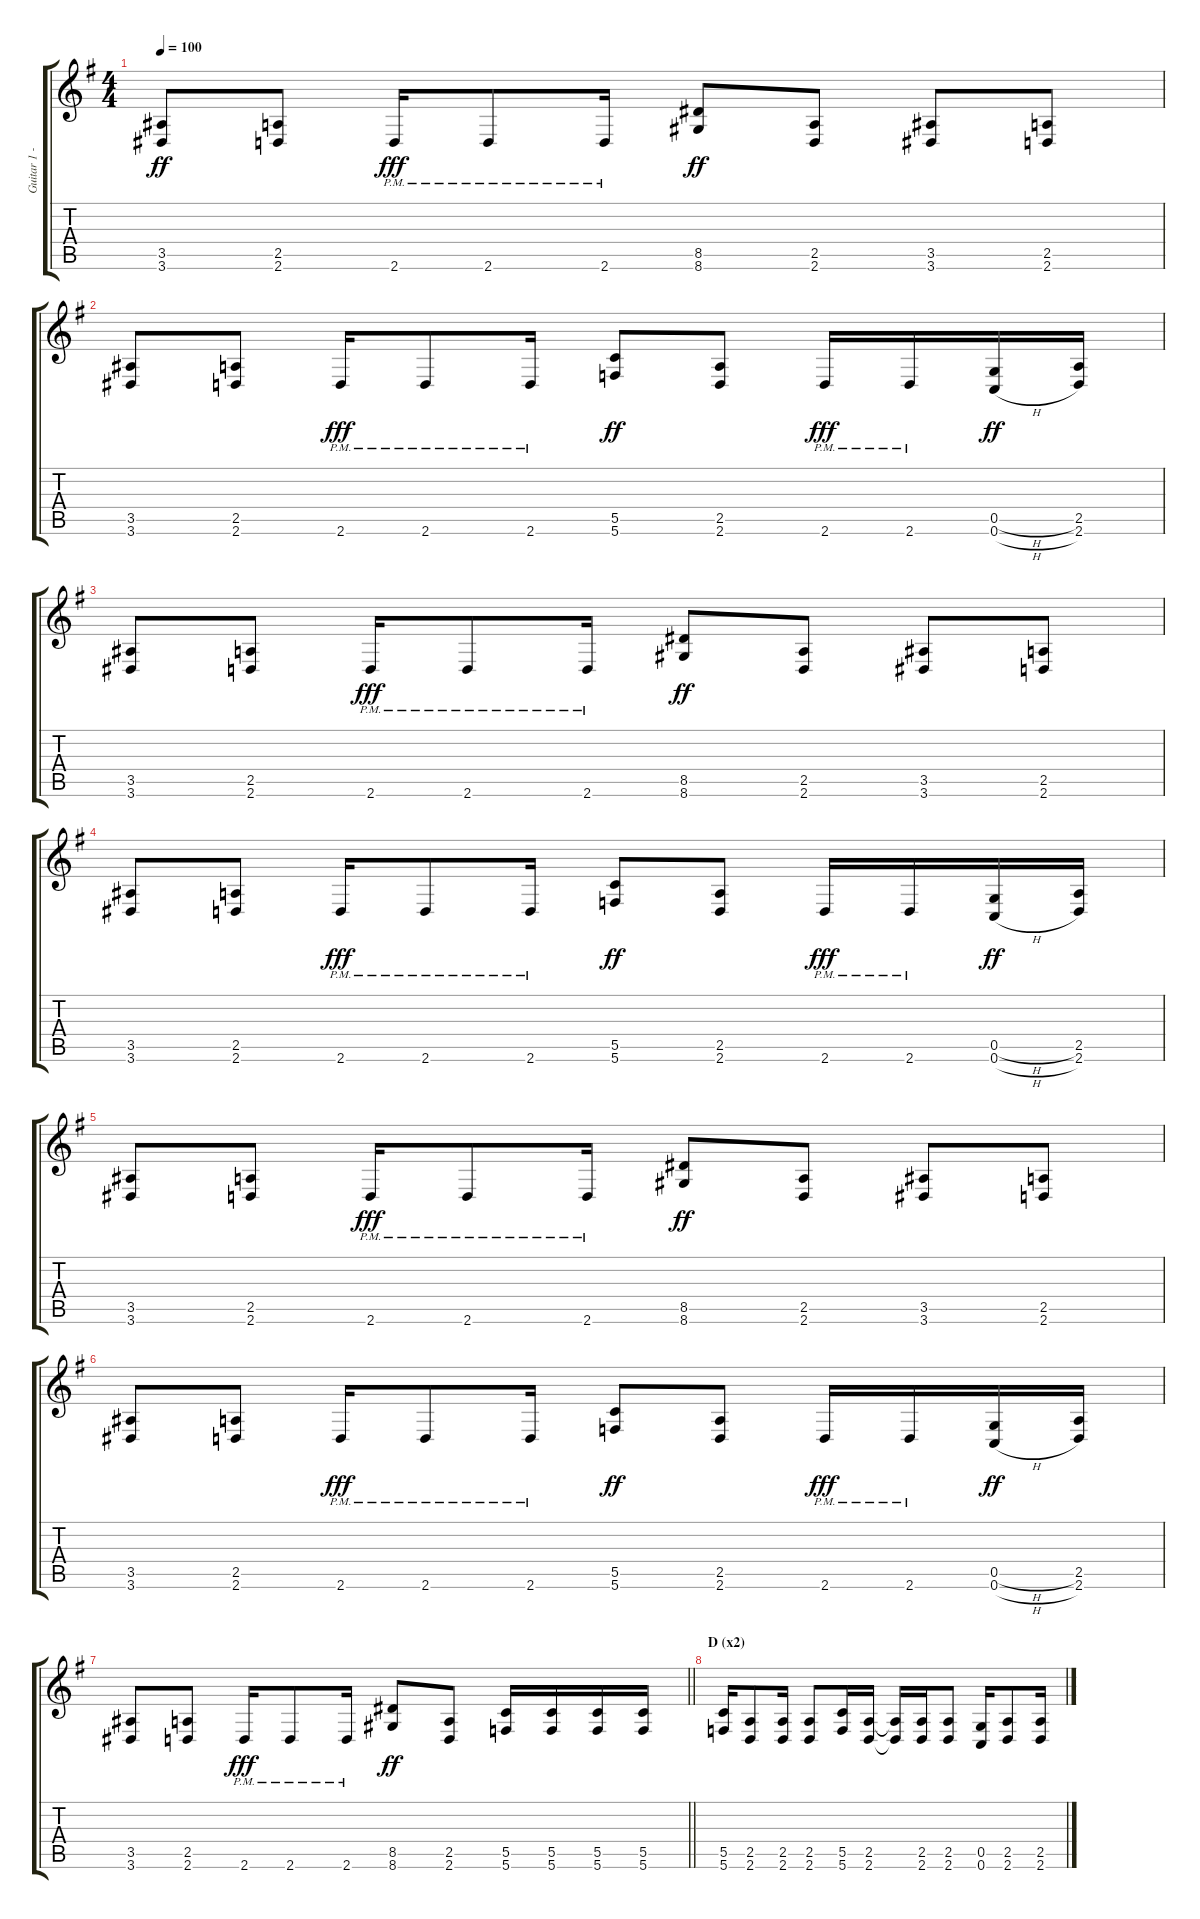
\track ("Guitar 1 - Uruha" "Guitar 1 -") {instrument distortionguitar}
\staff {score tabs}
\tuning (D4 A3 F3 C3 G2 C2) {hide}
\ts (4 4)
\tempo 100
\clef g2
\ks g
(3.5 3.6).8{dy ff} (2.5 2.6).8 2.6{pm}.16{dy fff} 2.6{pm}.8 2.6{pm}.16 (8.5 8.6).8{dy ff} (2.5 2.6).8 (3.5 3.6).8 (2.5 2.6).8 |
(3.5 3.6).8 (2.5 2.6).8 2.6{pm}.16{dy fff} 2.6{pm}.8 2.6{pm}.16 (5.5 5.6).8{dy ff} (2.5 2.6).8 2.6{pm}.16{dy fff} 2.6{pm}.16 (0.5{h} 0.6{h}).16{dy ff} (2.5 2.6).16 |
(3.5 3.6).8 (2.5 2.6).8 2.6{pm}.16{dy fff} 2.6{pm}.8 2.6{pm}.16 (8.5 8.6).8{dy ff} (2.5 2.6).8 (3.5 3.6).8 (2.5 2.6).8 |
(3.5 3.6).8 (2.5 2.6).8 2.6{pm}.16{dy fff} 2.6{pm}.8 2.6{pm}.16 (5.5 5.6).8{dy ff} (2.5 2.6).8 2.6{pm}.16{dy fff} 2.6{pm}.16 (0.5{h} 0.6{h}).16{dy ff} (2.5 2.6).16 |
(3.5 3.6).8 (2.5 2.6).8 2.6{pm}.16{dy fff} 2.6{pm}.8 2.6{pm}.16 (8.5 8.6).8{dy ff} (2.5 2.6).8 (3.5 3.6).8 (2.5 2.6).8 |
(3.5 3.6).8 (2.5 2.6).8 2.6{pm}.16{dy fff} 2.6{pm}.8 2.6{pm}.16 (5.5 5.6).8{dy ff} (2.5 2.6).8 2.6{pm}.16{dy fff} 2.6{pm}.16 (0.5{h} 0.6{h}).16{dy ff} (2.5 2.6).16 |
\barLineRight lightlight
(3.5 3.6).8 (2.5 2.6).8 2.6{pm}.16{dy fff} 2.6{pm}.8 2.6{pm}.16 (8.5 8.6).8{dy ff} (2.5 2.6).8 (5.5 5.6).16 (5.5 5.6).16 (5.5 5.6).16 (5.5 5.6).16 |
\section ("" "D (x2)")
(5.5 5.6).16 (2.5 2.6).8 (2.5 2.6).16 (2.5 2.6).8 (5.5 5.6).16 (2.5 2.6).16 (2.5{t} 2.6{t}).16 (2.5 2.6).16 (2.5 2.6).8 (0.5 0.6).16 (2.5 2.6).8 (2.5 2.6).16
